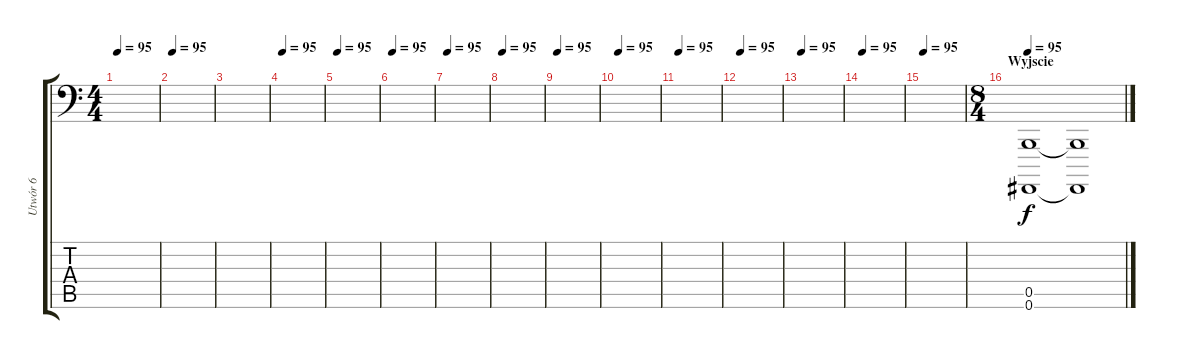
\track ("Utwór 6" "Utwór 6") {instrument gunshot}
\staff {score tabs}
\tuning (Db2 Ab1 E1 B0 Gb0 B-1) {hide}
\ts (4 4)
\tempo 95
\clef f4
\ks c
|
\tempo 95
|
|
\tempo 95
|
\tempo 95
|
\tempo 95
|
\tempo 95
|
\tempo 95
|
\tempo 95
|
\tempo 95
|
\tempo 95
|
\tempo 95
|
\tempo 95
|
\tempo 95
|
\tempo 95
|
\ts (8 4)
\section ("" "Wyjscie")
\tempo 95
(0.5 0.6).1 (0.5{t} 0.6{t}).1
